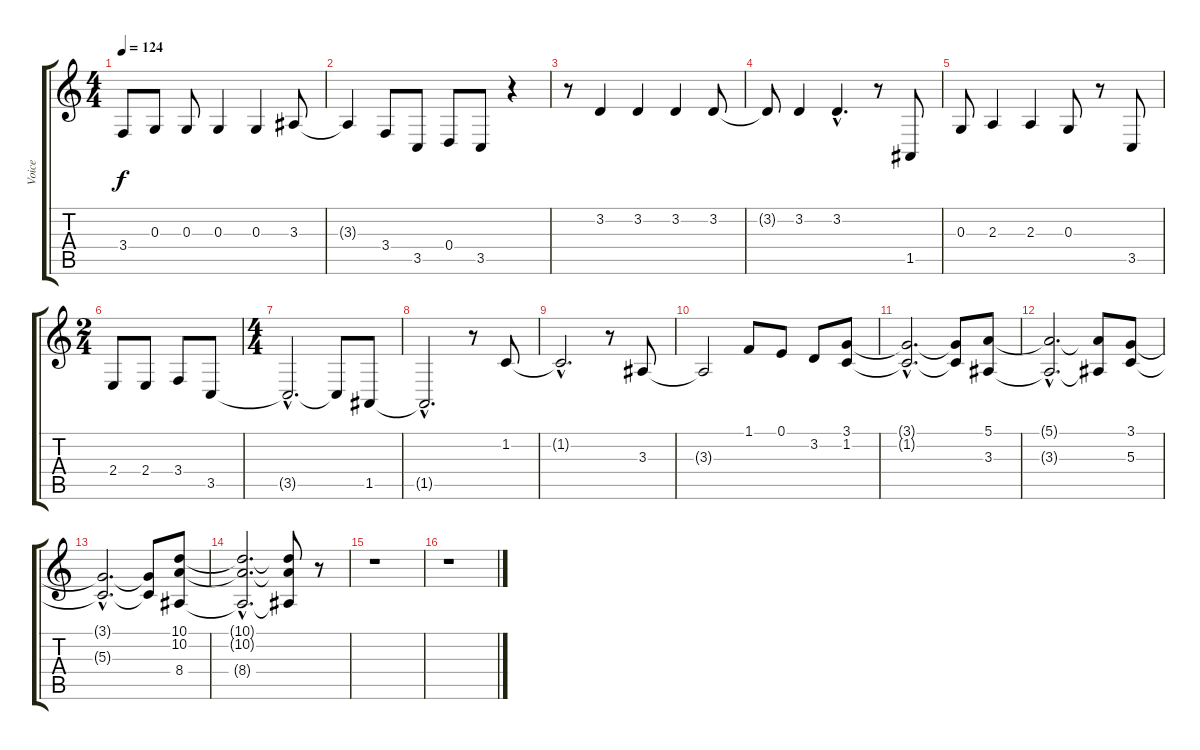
\track ("Voice" "Voice") {instrument pad1newage}
\staff {score tabs}
\tuning (E4 B3 G3 D3 A2 E2) {hide}
\ts (4 4)
\tempo 124
\clef g2
\ks c
3.4.8{dy f} 0.3.8 0.3.8 0.3.4 0.3.4 3.3.8 |
3.3{t}.4 3.4.8 3.5.8 0.4.8 3.5.8 r.4 |
r.8 3.2.4 3.2.4 3.2.4 3.2.8 |
3.2{t}.8 3.2.4 3.2{hac}.4{d} r.8 1.5.8 |
0.3.8 2.3.4 2.3.4 0.3.8 r.8 3.5.8 |
\ts (2 4)
2.4.8 2.4.8 3.4.8 3.5.8 |
\ts (4 4)
3.5{hac t}.2{d} 3.5{t}.8 1.5.8 |
1.5{hac t}.2{d} r.8 1.2.8 |
1.2{hac t}.2{d} r.8 3.3.8 |
3.3{t}.2 1.1.8 0.1.8 3.2.8 (3.1 1.2).8 |
(3.1{hac t} 1.2{hac t}).2{d} (3.1{t} 1.2{t}).8 (5.1 3.3).8 |
(5.1{hac t} 3.3{hac t}).2{d} (5.1{t} 3.3{t}).8 (3.1 5.3).8 |
(3.1{hac t} 5.3{hac t}).2{d} (3.1{t} 5.3{t}).8 (10.1 10.2 8.4).8 |
(10.1{hac t} 10.2{hac t} 8.4{hac t}).2{d} (10.1{t} 10.2{t} 8.4{t}).8 r.8 |
r.1 |
r.1
